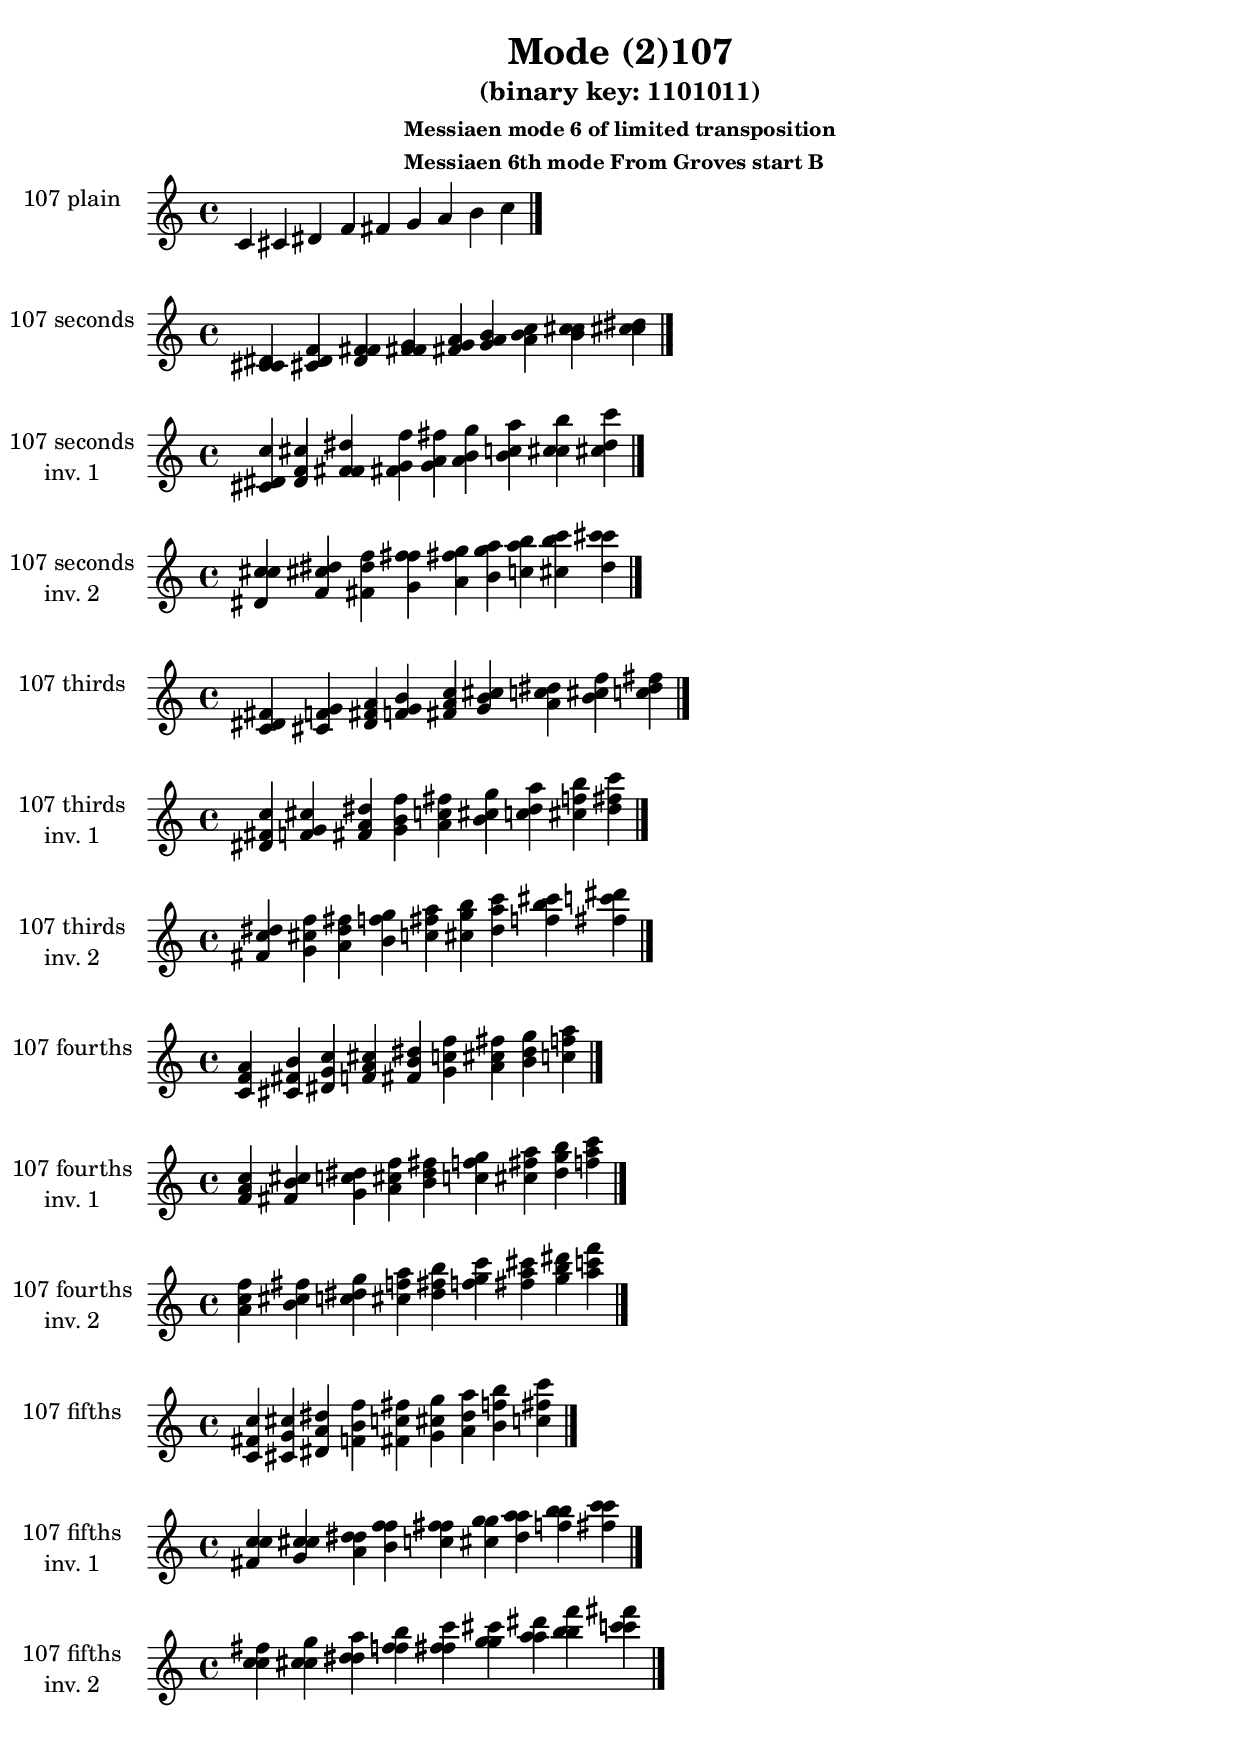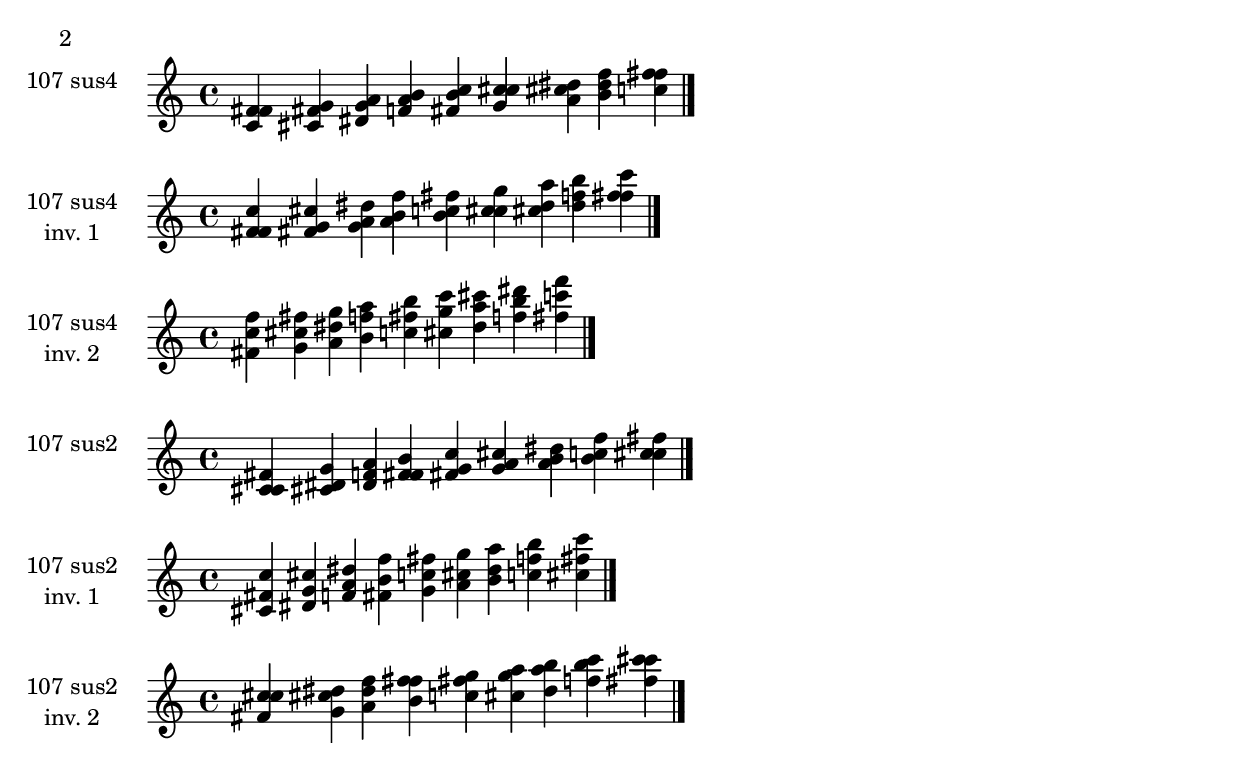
\version "2.19.0"

\header {
  title = "Mode (2)107"
  subtitle = "(binary key: 1101011)"
  subsubtitle =  \markup { \left-align \column {
      "Messiaen mode 6 of limited transposition"
      "Messiaen 6th mode From Groves start B"
    }
  }
 %% Remove default LilyPond tagline
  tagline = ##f
}

\paper {
  #(set-paper-size "a4")
}

global = {
  \key c \major
  \time 4/4
  \tempo 4=100
}

\book {
  \score {
    \new Staff \with {
      instrumentName =  \markup { \column {
         \hcenter-in #14 \line { 107 plain }
         \hcenter-in #14 \line {  } } }
      midiInstrument = "oboe"
    } { \accidentalStyle "default"
        \cadenzaOn c' cis' dis' f' fis' g' a' b' c''  \cadenzaOff \bar "|." }
    \layout { }
  }
  \score {
    \new Staff \with {
      instrumentName =  \markup { \column {
         \hcenter-in #14 \line { 107 seconds }
         \hcenter-in #14 \line {  } } }
      midiInstrument = "oboe"
    } { \accidentalStyle "default"
        \cadenzaOn <c' cis' dis'> <cis' dis' f'> <dis' f' fis'> <f' fis' g'> <fis' g' a'> <g' a' b'> <a' b' c''> <b' c'' cis''> <c'' cis'' dis''>  \cadenzaOff \bar "|." }
    \layout { }
  }
  \score {
    \new Staff \with {
      instrumentName =  \markup { \column {
         \hcenter-in #14 \line { 107 seconds }
         \hcenter-in #14 \line { inv. 1 } } }
      midiInstrument = "oboe"
    } { \accidentalStyle "default"
        \cadenzaOn <cis' dis' c''> <dis' f' cis''> <f' fis' dis''> <fis' g' f''> <g' a' fis''> <a' b' g''> <b' c'' a''> <c'' cis'' b''> <cis'' dis'' c'''>  \cadenzaOff \bar "|." }
    \layout { }
  }
  \score {
    \new Staff \with {
      instrumentName =  \markup { \column {
         \hcenter-in #14 \line { 107 seconds }
         \hcenter-in #14 \line { inv. 2 } } }
      midiInstrument = "oboe"
    } { \accidentalStyle "default"
        \cadenzaOn <dis' c'' cis''> <f' cis'' dis''> <fis' dis'' f''> <g' f'' fis''> <a' fis'' g''> <b' g'' a''> <c'' a'' b''> <cis'' b'' c'''> <dis'' c''' cis'''>  \cadenzaOff \bar "|." }
    \layout { }
  }
  \score {
    \new Staff \with {
      instrumentName =  \markup { \column {
         \hcenter-in #14 \line { 107 thirds }
         \hcenter-in #14 \line {  } } }
      midiInstrument = "oboe"
    } { \accidentalStyle "default"
        \cadenzaOn <c' dis' fis'> <cis' f' g'> <dis' fis' a'> <f' g' b'> <fis' a' c''> <g' b' cis''> <a' c'' dis''> <b' cis'' f''> <c'' dis'' fis''>  \cadenzaOff \bar "|." }
    \layout { }
  }
  \score {
    \new Staff \with {
      instrumentName =  \markup { \column {
         \hcenter-in #14 \line { 107 thirds }
         \hcenter-in #14 \line { inv. 1 } } }
      midiInstrument = "oboe"
    } { \accidentalStyle "default"
        \cadenzaOn <dis' fis' c''> <f' g' cis''> <fis' a' dis''> <g' b' f''> <a' c'' fis''> <b' cis'' g''> <c'' dis'' a''> <cis'' f'' b''> <dis'' fis'' c'''>  \cadenzaOff \bar "|." }
    \layout { }
  }
  \score {
    \new Staff \with {
      instrumentName =  \markup { \column {
         \hcenter-in #14 \line { 107 thirds }
         \hcenter-in #14 \line { inv. 2 } } }
      midiInstrument = "oboe"
    } { \accidentalStyle "default"
        \cadenzaOn <fis' c'' dis''> <g' cis'' f''> <a' dis'' fis''> <b' f'' g''> <c'' fis'' a''> <cis'' g'' b''> <dis'' a'' c'''> <f'' b'' cis'''> <fis'' c''' dis'''>  \cadenzaOff \bar "|." }
    \layout { }
  }
  \score {
    \new Staff \with {
      instrumentName =  \markup { \column {
         \hcenter-in #14 \line { 107 fourths }
         \hcenter-in #14 \line {  } } }
      midiInstrument = "oboe"
    } { \accidentalStyle "default"
        \cadenzaOn <c' f' a'> <cis' fis' b'> <dis' g' c''> <f' a' cis''> <fis' b' dis''> <g' c'' f''> <a' cis'' fis''> <b' dis'' g''> <c'' f'' a''>  \cadenzaOff \bar "|." }
    \layout { }
  }
  \score {
    \new Staff \with {
      instrumentName =  \markup { \column {
         \hcenter-in #14 \line { 107 fourths }
         \hcenter-in #14 \line { inv. 1 } } }
      midiInstrument = "oboe"
    } { \accidentalStyle "default"
        \cadenzaOn <f' a' c''> <fis' b' cis''> <g' c'' dis''> <a' cis'' f''> <b' dis'' fis''> <c'' f'' g''> <cis'' fis'' a''> <dis'' g'' b''> <f'' a'' c'''>  \cadenzaOff \bar "|." }
    \layout { }
  }
  \score {
    \new Staff \with {
      instrumentName =  \markup { \column {
         \hcenter-in #14 \line { 107 fourths }
         \hcenter-in #14 \line { inv. 2 } } }
      midiInstrument = "oboe"
    } { \accidentalStyle "default"
        \cadenzaOn <a' c'' f''> <b' cis'' fis''> <c'' dis'' g''> <cis'' f'' a''> <dis'' fis'' b''> <f'' g'' c'''> <fis'' a'' cis'''> <g'' b'' dis'''> <a'' c''' f'''>  \cadenzaOff \bar "|." }
    \layout { }
  }
  \score {
    \new Staff \with {
      instrumentName =  \markup { \column {
         \hcenter-in #14 \line { 107 fifths }
         \hcenter-in #14 \line {  } } }
      midiInstrument = "oboe"
    } { \accidentalStyle "default"
        \cadenzaOn <c' fis' c''> <cis' g' cis''> <dis' a' dis''> <f' b' f''> <fis' c'' fis''> <g' cis'' g''> <a' dis'' a''> <b' f'' b''> <c'' fis'' c'''>  \cadenzaOff \bar "|." }
    \layout { }
  }
  \score {
    \new Staff \with {
      instrumentName =  \markup { \column {
         \hcenter-in #14 \line { 107 fifths }
         \hcenter-in #14 \line { inv. 1 } } }
      midiInstrument = "oboe"
    } { \accidentalStyle "default"
        \cadenzaOn <fis' c'' c''> <g' cis'' cis''> <a' dis'' dis''> <b' f'' f''> <c'' fis'' fis''> <cis'' g'' g''> <dis'' a'' a''> <f'' b'' b''> <fis'' c''' c'''>  \cadenzaOff \bar "|." }
    \layout { }
  }
  \score {
    \new Staff \with {
      instrumentName =  \markup { \column {
         \hcenter-in #14 \line { 107 fifths }
         \hcenter-in #14 \line { inv. 2 } } }
      midiInstrument = "oboe"
    } { \accidentalStyle "default"
        \cadenzaOn <c'' c'' fis''> <cis'' cis'' g''> <dis'' dis'' a''> <f'' f'' b''> <fis'' fis'' c'''> <g'' g'' cis'''> <a'' a'' dis'''> <b'' b'' f'''> <c''' c''' fis'''>  \cadenzaOff \bar "|." }
    \layout { }
  }
  \score {
    \new Staff \with {
      instrumentName =  \markup { \column {
         \hcenter-in #14 \line { 107 sus4 }
         \hcenter-in #14 \line {  } } }
      midiInstrument = "oboe"
    } { \accidentalStyle "default"
        \cadenzaOn <c' f' fis'> <cis' fis' g'> <dis' g' a'> <f' a' b'> <fis' b' c''> <g' c'' cis''> <a' cis'' dis''> <b' dis'' f''> <c'' f'' fis''>  \cadenzaOff \bar "|." }
    \layout { }
  }
  \score {
    \new Staff \with {
      instrumentName =  \markup { \column {
         \hcenter-in #14 \line { 107 sus4 }
         \hcenter-in #14 \line { inv. 1 } } }
      midiInstrument = "oboe"
    } { \accidentalStyle "default"
        \cadenzaOn <f' fis' c''> <fis' g' cis''> <g' a' dis''> <a' b' f''> <b' c'' fis''> <c'' cis'' g''> <cis'' dis'' a''> <dis'' f'' b''> <f'' fis'' c'''>  \cadenzaOff \bar "|." }
    \layout { }
  }
  \score {
    \new Staff \with {
      instrumentName =  \markup { \column {
         \hcenter-in #14 \line { 107 sus4 }
         \hcenter-in #14 \line { inv. 2 } } }
      midiInstrument = "oboe"
    } { \accidentalStyle "default"
        \cadenzaOn <fis' c'' f''> <g' cis'' fis''> <a' dis'' g''> <b' f'' a''> <c'' fis'' b''> <cis'' g'' c'''> <dis'' a'' cis'''> <f'' b'' dis'''> <fis'' c''' f'''>  \cadenzaOff \bar "|." }
    \layout { }
  }
  \score {
    \new Staff \with {
      instrumentName =  \markup { \column {
         \hcenter-in #14 \line { 107 sus2 }
         \hcenter-in #14 \line {  } } }
      midiInstrument = "oboe"
    } { \accidentalStyle "default"
        \cadenzaOn <c' cis' fis'> <cis' dis' g'> <dis' f' a'> <f' fis' b'> <fis' g' c''> <g' a' cis''> <a' b' dis''> <b' c'' f''> <c'' cis'' fis''>  \cadenzaOff \bar "|." }
    \layout { }
  }
  \score {
    \new Staff \with {
      instrumentName =  \markup { \column {
         \hcenter-in #14 \line { 107 sus2 }
         \hcenter-in #14 \line { inv. 1 } } }
      midiInstrument = "oboe"
    } { \accidentalStyle "default"
        \cadenzaOn <cis' fis' c''> <dis' g' cis''> <f' a' dis''> <fis' b' f''> <g' c'' fis''> <a' cis'' g''> <b' dis'' a''> <c'' f'' b''> <cis'' fis'' c'''>  \cadenzaOff \bar "|." }
    \layout { }
  }
  \score {
    \new Staff \with {
      instrumentName =  \markup { \column {
         \hcenter-in #14 \line { 107 sus2 }
         \hcenter-in #14 \line { inv. 2 } } }
      midiInstrument = "oboe"
    } { \accidentalStyle "default"
        \cadenzaOn <fis' c'' cis''> <g' cis'' dis''> <a' dis'' f''> <b' f'' fis''> <c'' fis'' g''> <cis'' g'' a''> <dis'' a'' b''> <f'' b'' c'''> <fis'' c''' cis'''>  \cadenzaOff \bar "|." }
    \layout { }
  }
}

\book {
  \bookOutputSuffix "plain_"
  \score {
    \new Staff \with {
      instrumentName =  \markup { \column {
         \hcenter-in #14 \line { 107 plain }
         \hcenter-in #14 \line {  } } }
      midiInstrument = "oboe"
    } { \accidentalStyle "default"
        \cadenzaOn c' cis' dis' f' fis' g' a' b' c''  \cadenzaOff \bar "|." }
    \midi { }
  }
}
\book {
  \bookOutputSuffix "seconds_"
  \score {
    \new Staff \with {
      instrumentName =  \markup { \column {
         \hcenter-in #14 \line { 107 seconds }
         \hcenter-in #14 \line {  } } }
      midiInstrument = "oboe"
    } { \accidentalStyle "default"
        \cadenzaOn <c' cis' dis'> <cis' dis' f'> <dis' f' fis'> <f' fis' g'> <fis' g' a'> <g' a' b'> <a' b' c''> <b' c'' cis''> <c'' cis'' dis''>  \cadenzaOff \bar "|." }
    \midi { }
  }
}
\book {
  \bookOutputSuffix "seconds_inv. 1"
  \score {
    \new Staff \with {
      instrumentName =  \markup { \column {
         \hcenter-in #14 \line { 107 seconds }
         \hcenter-in #14 \line { inv. 1 } } }
      midiInstrument = "oboe"
    } { \accidentalStyle "default"
        \cadenzaOn <cis' dis' c''> <dis' f' cis''> <f' fis' dis''> <fis' g' f''> <g' a' fis''> <a' b' g''> <b' c'' a''> <c'' cis'' b''> <cis'' dis'' c'''>  \cadenzaOff \bar "|." }
    \midi { }
  }
}
\book {
  \bookOutputSuffix "seconds_inv. 2"
  \score {
    \new Staff \with {
      instrumentName =  \markup { \column {
         \hcenter-in #14 \line { 107 seconds }
         \hcenter-in #14 \line { inv. 2 } } }
      midiInstrument = "oboe"
    } { \accidentalStyle "default"
        \cadenzaOn <dis' c'' cis''> <f' cis'' dis''> <fis' dis'' f''> <g' f'' fis''> <a' fis'' g''> <b' g'' a''> <c'' a'' b''> <cis'' b'' c'''> <dis'' c''' cis'''>  \cadenzaOff \bar "|." }
    \midi { }
  }
}
\book {
  \bookOutputSuffix "thirds_"
  \score {
    \new Staff \with {
      instrumentName =  \markup { \column {
         \hcenter-in #14 \line { 107 thirds }
         \hcenter-in #14 \line {  } } }
      midiInstrument = "oboe"
    } { \accidentalStyle "default"
        \cadenzaOn <c' dis' fis'> <cis' f' g'> <dis' fis' a'> <f' g' b'> <fis' a' c''> <g' b' cis''> <a' c'' dis''> <b' cis'' f''> <c'' dis'' fis''>  \cadenzaOff \bar "|." }
    \midi { }
  }
}
\book {
  \bookOutputSuffix "thirds_inv. 1"
  \score {
    \new Staff \with {
      instrumentName =  \markup { \column {
         \hcenter-in #14 \line { 107 thirds }
         \hcenter-in #14 \line { inv. 1 } } }
      midiInstrument = "oboe"
    } { \accidentalStyle "default"
        \cadenzaOn <dis' fis' c''> <f' g' cis''> <fis' a' dis''> <g' b' f''> <a' c'' fis''> <b' cis'' g''> <c'' dis'' a''> <cis'' f'' b''> <dis'' fis'' c'''>  \cadenzaOff \bar "|." }
    \midi { }
  }
}
\book {
  \bookOutputSuffix "thirds_inv. 2"
  \score {
    \new Staff \with {
      instrumentName =  \markup { \column {
         \hcenter-in #14 \line { 107 thirds }
         \hcenter-in #14 \line { inv. 2 } } }
      midiInstrument = "oboe"
    } { \accidentalStyle "default"
        \cadenzaOn <fis' c'' dis''> <g' cis'' f''> <a' dis'' fis''> <b' f'' g''> <c'' fis'' a''> <cis'' g'' b''> <dis'' a'' c'''> <f'' b'' cis'''> <fis'' c''' dis'''>  \cadenzaOff \bar "|." }
    \midi { }
  }
}
\book {
  \bookOutputSuffix "fourths_"
  \score {
    \new Staff \with {
      instrumentName =  \markup { \column {
         \hcenter-in #14 \line { 107 fourths }
         \hcenter-in #14 \line {  } } }
      midiInstrument = "oboe"
    } { \accidentalStyle "default"
        \cadenzaOn <c' f' a'> <cis' fis' b'> <dis' g' c''> <f' a' cis''> <fis' b' dis''> <g' c'' f''> <a' cis'' fis''> <b' dis'' g''> <c'' f'' a''>  \cadenzaOff \bar "|." }
    \midi { }
  }
}
\book {
  \bookOutputSuffix "fourths_inv. 1"
  \score {
    \new Staff \with {
      instrumentName =  \markup { \column {
         \hcenter-in #14 \line { 107 fourths }
         \hcenter-in #14 \line { inv. 1 } } }
      midiInstrument = "oboe"
    } { \accidentalStyle "default"
        \cadenzaOn <f' a' c''> <fis' b' cis''> <g' c'' dis''> <a' cis'' f''> <b' dis'' fis''> <c'' f'' g''> <cis'' fis'' a''> <dis'' g'' b''> <f'' a'' c'''>  \cadenzaOff \bar "|." }
    \midi { }
  }
}
\book {
  \bookOutputSuffix "fourths_inv. 2"
  \score {
    \new Staff \with {
      instrumentName =  \markup { \column {
         \hcenter-in #14 \line { 107 fourths }
         \hcenter-in #14 \line { inv. 2 } } }
      midiInstrument = "oboe"
    } { \accidentalStyle "default"
        \cadenzaOn <a' c'' f''> <b' cis'' fis''> <c'' dis'' g''> <cis'' f'' a''> <dis'' fis'' b''> <f'' g'' c'''> <fis'' a'' cis'''> <g'' b'' dis'''> <a'' c''' f'''>  \cadenzaOff \bar "|." }
    \midi { }
  }
}
\book {
  \bookOutputSuffix "fifths_"
  \score {
    \new Staff \with {
      instrumentName =  \markup { \column {
         \hcenter-in #14 \line { 107 fifths }
         \hcenter-in #14 \line {  } } }
      midiInstrument = "oboe"
    } { \accidentalStyle "default"
        \cadenzaOn <c' fis' c''> <cis' g' cis''> <dis' a' dis''> <f' b' f''> <fis' c'' fis''> <g' cis'' g''> <a' dis'' a''> <b' f'' b''> <c'' fis'' c'''>  \cadenzaOff \bar "|." }
    \midi { }
  }
}
\book {
  \bookOutputSuffix "fifths_inv. 1"
  \score {
    \new Staff \with {
      instrumentName =  \markup { \column {
         \hcenter-in #14 \line { 107 fifths }
         \hcenter-in #14 \line { inv. 1 } } }
      midiInstrument = "oboe"
    } { \accidentalStyle "default"
        \cadenzaOn <fis' c'' c''> <g' cis'' cis''> <a' dis'' dis''> <b' f'' f''> <c'' fis'' fis''> <cis'' g'' g''> <dis'' a'' a''> <f'' b'' b''> <fis'' c''' c'''>  \cadenzaOff \bar "|." }
    \midi { }
  }
}
\book {
  \bookOutputSuffix "fifths_inv. 2"
  \score {
    \new Staff \with {
      instrumentName =  \markup { \column {
         \hcenter-in #14 \line { 107 fifths }
         \hcenter-in #14 \line { inv. 2 } } }
      midiInstrument = "oboe"
    } { \accidentalStyle "default"
        \cadenzaOn <c'' c'' fis''> <cis'' cis'' g''> <dis'' dis'' a''> <f'' f'' b''> <fis'' fis'' c'''> <g'' g'' cis'''> <a'' a'' dis'''> <b'' b'' f'''> <c''' c''' fis'''>  \cadenzaOff \bar "|." }
    \midi { }
  }
}
\book {
  \bookOutputSuffix "sus4_"
  \score {
    \new Staff \with {
      instrumentName =  \markup { \column {
         \hcenter-in #14 \line { 107 sus4 }
         \hcenter-in #14 \line {  } } }
      midiInstrument = "oboe"
    } { \accidentalStyle "default"
        \cadenzaOn <c' f' fis'> <cis' fis' g'> <dis' g' a'> <f' a' b'> <fis' b' c''> <g' c'' cis''> <a' cis'' dis''> <b' dis'' f''> <c'' f'' fis''>  \cadenzaOff \bar "|." }
    \midi { }
  }
}
\book {
  \bookOutputSuffix "sus4_inv. 1"
  \score {
    \new Staff \with {
      instrumentName =  \markup { \column {
         \hcenter-in #14 \line { 107 sus4 }
         \hcenter-in #14 \line { inv. 1 } } }
      midiInstrument = "oboe"
    } { \accidentalStyle "default"
        \cadenzaOn <f' fis' c''> <fis' g' cis''> <g' a' dis''> <a' b' f''> <b' c'' fis''> <c'' cis'' g''> <cis'' dis'' a''> <dis'' f'' b''> <f'' fis'' c'''>  \cadenzaOff \bar "|." }
    \midi { }
  }
}
\book {
  \bookOutputSuffix "sus4_inv. 2"
  \score {
    \new Staff \with {
      instrumentName =  \markup { \column {
         \hcenter-in #14 \line { 107 sus4 }
         \hcenter-in #14 \line { inv. 2 } } }
      midiInstrument = "oboe"
    } { \accidentalStyle "default"
        \cadenzaOn <fis' c'' f''> <g' cis'' fis''> <a' dis'' g''> <b' f'' a''> <c'' fis'' b''> <cis'' g'' c'''> <dis'' a'' cis'''> <f'' b'' dis'''> <fis'' c''' f'''>  \cadenzaOff \bar "|." }
    \midi { }
  }
}
\book {
  \bookOutputSuffix "sus2_"
  \score {
    \new Staff \with {
      instrumentName =  \markup { \column {
         \hcenter-in #14 \line { 107 sus2 }
         \hcenter-in #14 \line {  } } }
      midiInstrument = "oboe"
    } { \accidentalStyle "default"
        \cadenzaOn <c' cis' fis'> <cis' dis' g'> <dis' f' a'> <f' fis' b'> <fis' g' c''> <g' a' cis''> <a' b' dis''> <b' c'' f''> <c'' cis'' fis''>  \cadenzaOff \bar "|." }
    \midi { }
  }
}
\book {
  \bookOutputSuffix "sus2_inv. 1"
  \score {
    \new Staff \with {
      instrumentName =  \markup { \column {
         \hcenter-in #14 \line { 107 sus2 }
         \hcenter-in #14 \line { inv. 1 } } }
      midiInstrument = "oboe"
    } { \accidentalStyle "default"
        \cadenzaOn <cis' fis' c''> <dis' g' cis''> <f' a' dis''> <fis' b' f''> <g' c'' fis''> <a' cis'' g''> <b' dis'' a''> <c'' f'' b''> <cis'' fis'' c'''>  \cadenzaOff \bar "|." }
    \midi { }
  }
}
\book {
  \bookOutputSuffix "sus2_inv. 2"
  \score {
    \new Staff \with {
      instrumentName =  \markup { \column {
         \hcenter-in #14 \line { 107 sus2 }
         \hcenter-in #14 \line { inv. 2 } } }
      midiInstrument = "oboe"
    } { \accidentalStyle "default"
        \cadenzaOn <fis' c'' cis''> <g' cis'' dis''> <a' dis'' f''> <b' f'' fis''> <c'' fis'' g''> <cis'' g'' a''> <dis'' a'' b''> <f'' b'' c'''> <fis'' c''' cis'''>  \cadenzaOff \bar "|." }
    \midi { }
  }
}
